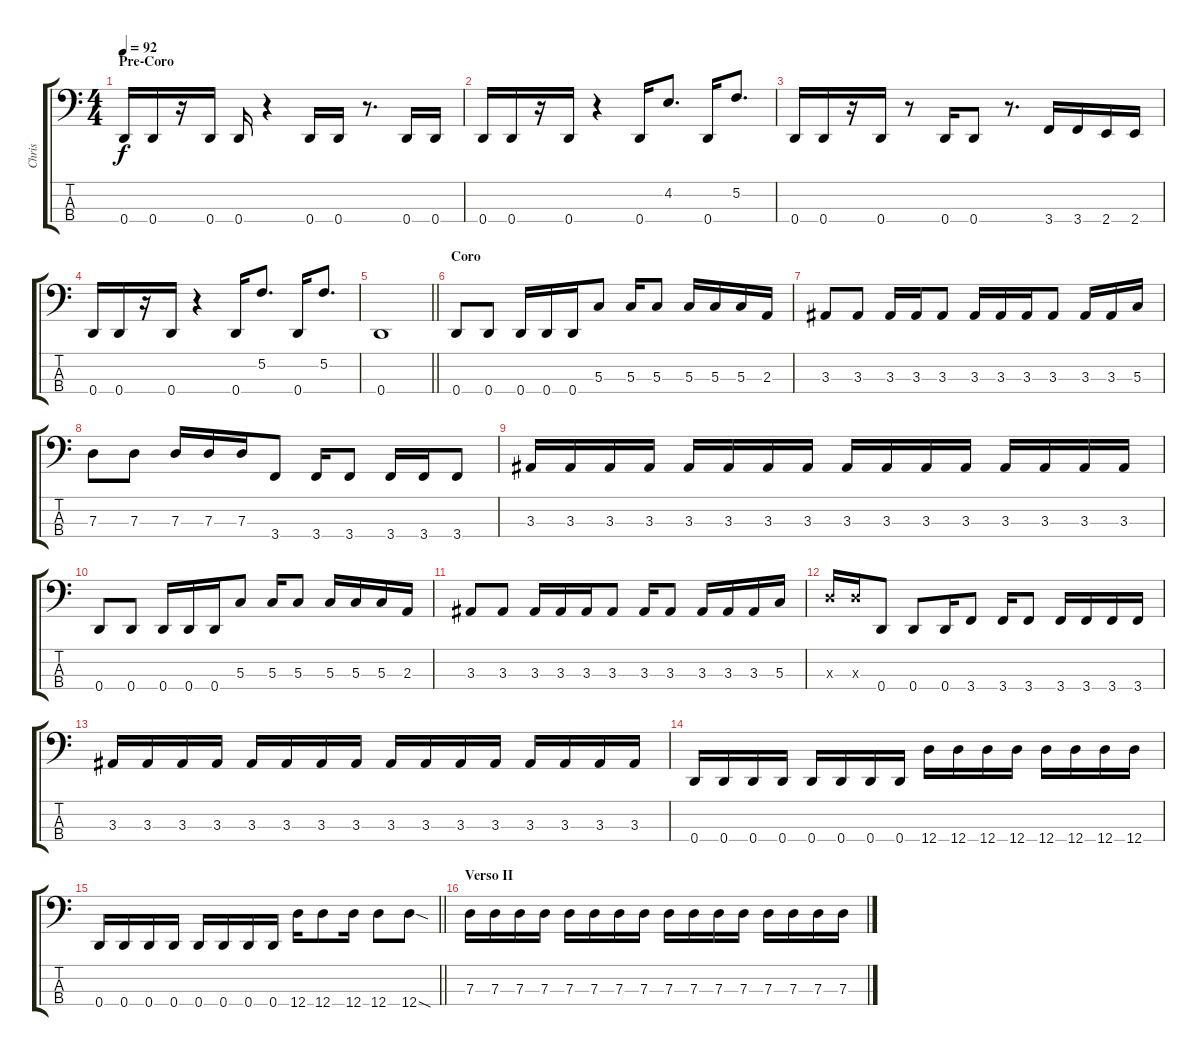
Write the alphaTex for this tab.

\track ("Chris" "Chris") {instrument electricbasspick}
\staff {score tabs}
\tuning (F2 C2 G1 D1) {hide}
\ts (4 4)
\section ("" "Pre-Coro")
\tempo 92
\clef f4
\ks c
0.4.16{dy f} 0.4.16 r.16 0.4.16 0.4.16 r.4 0.4.16 0.4.16 r.8{d} 0.4.16 0.4.16 |
0.4.16 0.4.16 r.16 0.4.16 r.4 0.4.16 4.2.8{d} 0.4.16 5.2.8{d} |
0.4.16 0.4.16 r.16 0.4.16 r.8 0.4.16 0.4.8 r.8{d} 3.4.16 3.4.16 2.4.16 2.4.16 |
0.4.16 0.4.16 r.16 0.4.16 r.4 0.4.16 5.2.8{d} 0.4.16 5.2.8{d} |
\barLineRight lightlight
0.4.1 |
\section ("" "Coro")
0.4.8 0.4.8 0.4.16 0.4.16 0.4.16 5.3.8 5.3.16 5.3.8 5.3.16 5.3.16 5.3.16 2.3.16 |
3.3.8 3.3.8 3.3.16 3.3.16 3.3.8 3.3.16 3.3.16 3.3.16 3.3.8 3.3.16 3.3.16 5.3.16 |
7.3.8 7.3.8 7.3.16 7.3.16 7.3.16 3.4.8 3.4.16 3.4.8 3.4.16 3.4.16 3.4.8 |
3.3.16 3.3.16 3.3.16 3.3.16 3.3.16 3.3.16 3.3.16 3.3.16 3.3.16 3.3.16 3.3.16 3.3.16 3.3.16 3.3.16 3.3.16 3.3.16 |
0.4.8 0.4.8 0.4.16 0.4.16 0.4.16 5.3.8 5.3.16 5.3.8 5.3.16 5.3.16 5.3.16 2.3.16 |
3.3.8 3.3.8 3.3.16 3.3.16 3.3.16 3.3.8 3.3.16 3.3.8 3.3.16 3.3.16 3.3.16 5.3.16 |
7.3{x}.16 7.3{x}.16 0.4.8 0.4.8 0.4.16 3.4.8 3.4.16 3.4.8 3.4.16 3.4.16 3.4.16 3.4.16 |
3.3.16 3.3.16 3.3.16 3.3.16 3.3.16 3.3.16 3.3.16 3.3.16 3.3.16 3.3.16 3.3.16 3.3.16 3.3.16 3.3.16 3.3.16 3.3.16 |
0.4.16 0.4.16 0.4.16 0.4.16 0.4.16 0.4.16 0.4.16 0.4.16 12.4.16 12.4.16 12.4.16 12.4.16 12.4.16 12.4.16 12.4.16 12.4.16 |
\barLineRight lightlight
0.4.16 0.4.16 0.4.16 0.4.16 0.4.16 0.4.16 0.4.16 0.4.16 12.4.16 12.4.8 12.4.16 12.4.8 12.4{sod}.8 |
\section ("" "Verso II")
7.3.16 7.3.16 7.3.16 7.3.16 7.3.16 7.3.16 7.3.16 7.3.16 7.3.16 7.3.16 7.3.16 7.3.16 7.3.16 7.3.16 7.3.16 7.3.16
